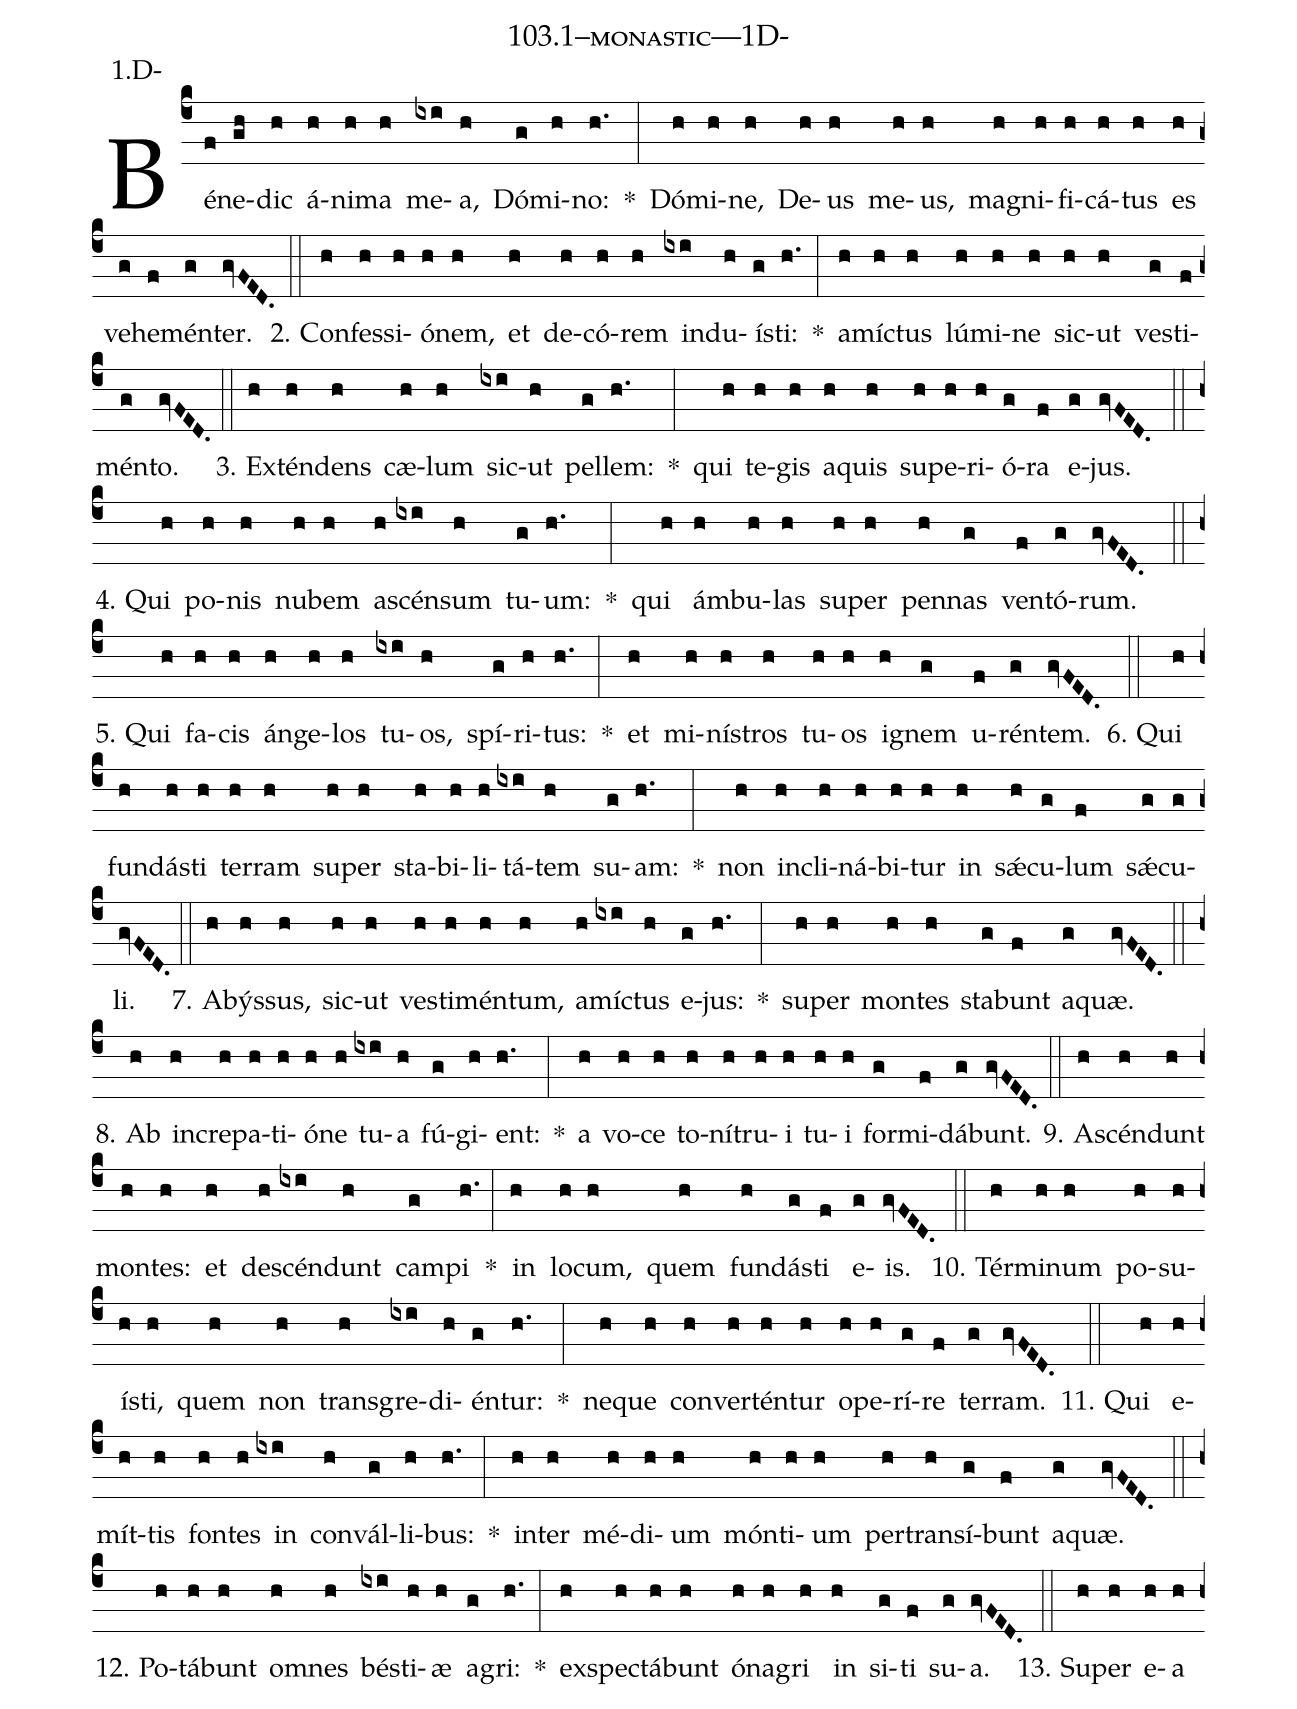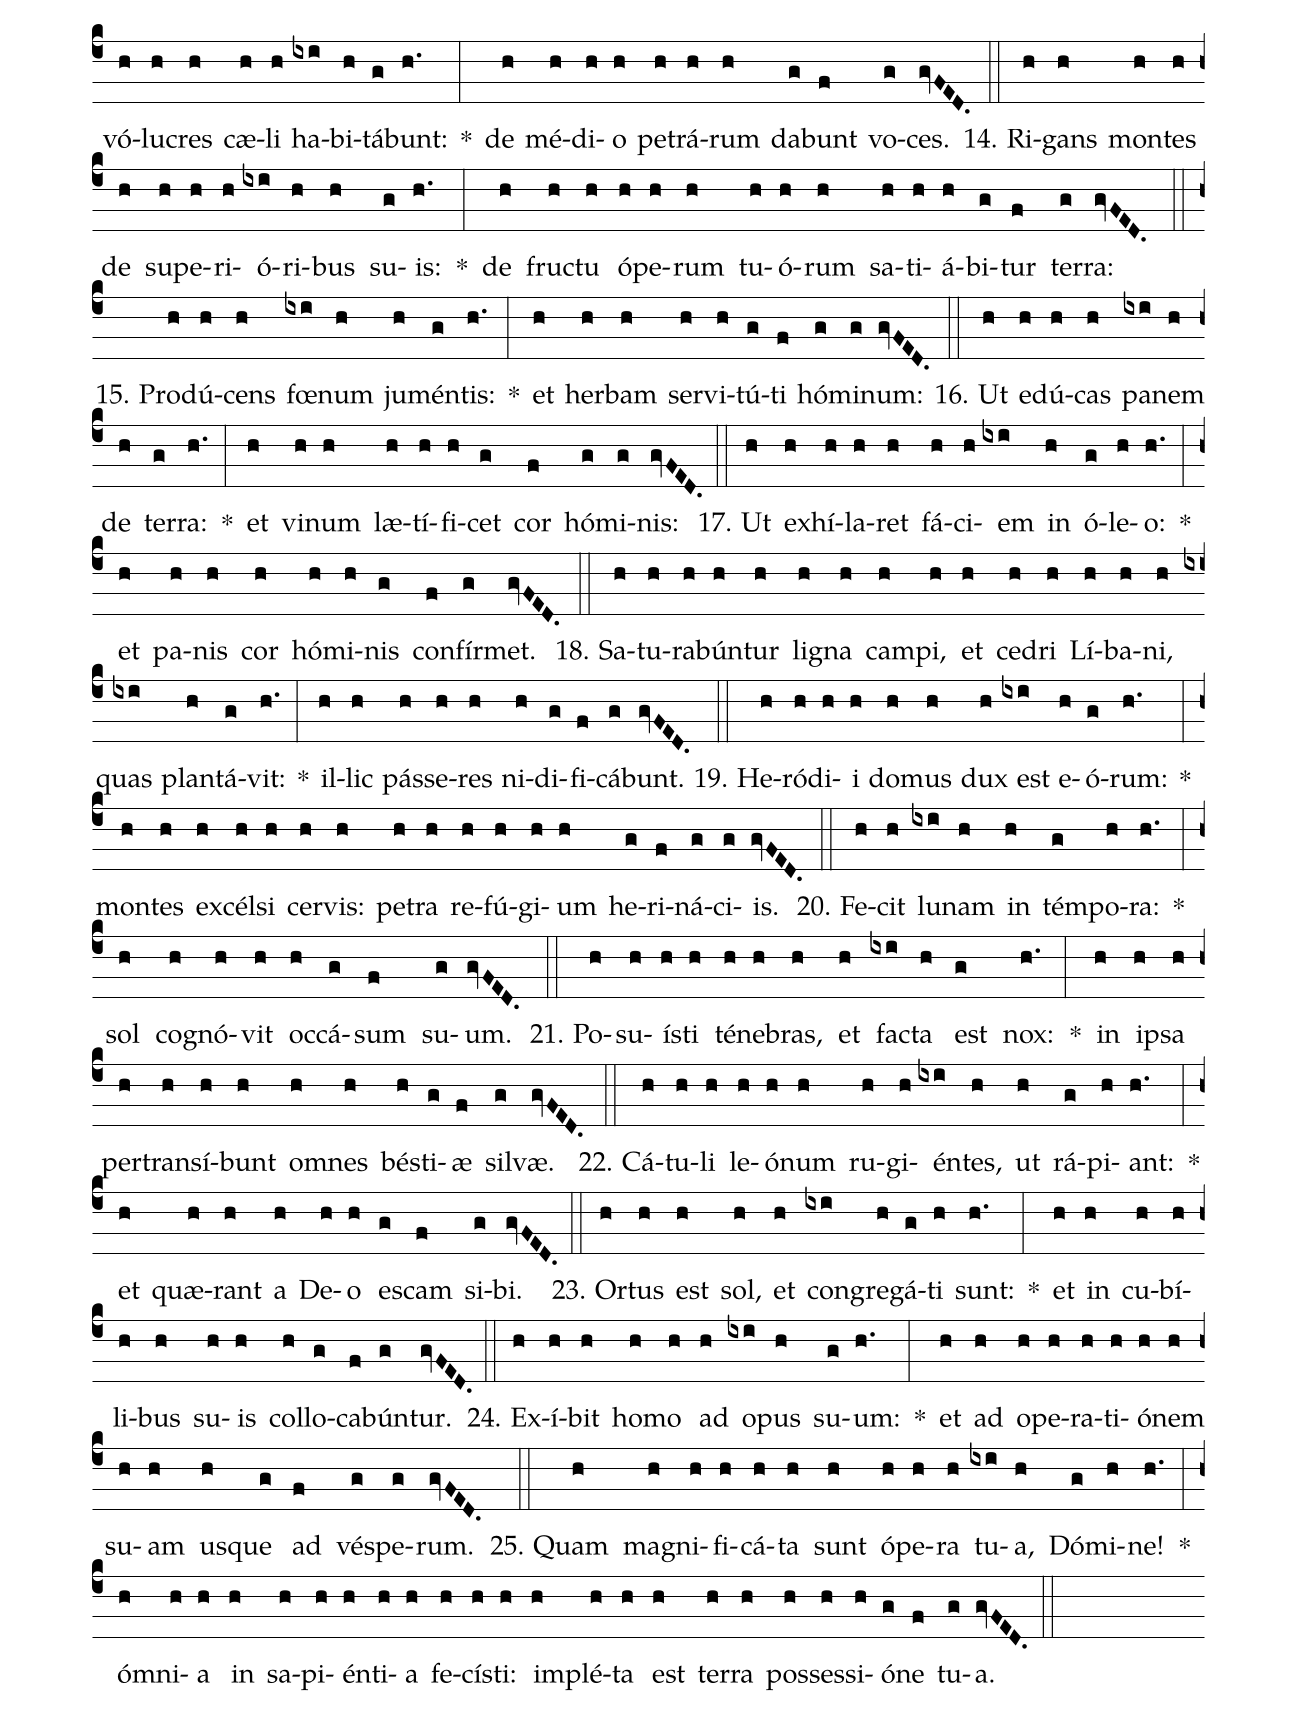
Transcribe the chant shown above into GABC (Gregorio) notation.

name: 103.1--monastic---1D-;
annotation: 1.D-;
%%
(c4)Bé(f)ne(gh)dic(h) á(h)ni(h)ma(h) me(ixi)a,(h) Dó(g)mi(h)no:(h.) *(:) Dó(h)mi(h)ne,(h) De(h)us(h) me(h)us,(h) ma(h)gni(h)fi(h)cá(h)tus(h) es(h) ve(g)he(f)mén(g)ter.(gvFED.) (::)
2. Con(h)fes(h)si(h)ó(h)nem,(h) et(h) de(h)có(h)rem(h) ind(ixi)u(h)ís(g)ti:(h.) *(:) a(h)míc(h)tus(h) lú(h)mi(h)ne(h) sic(h)ut(h) ves(g)ti(f)mén(g)to.(gvFED.) (::)
3. Ex(h)tén(h)dens(h) cæ(h)lum(h) sic(ixi)ut(h) pel(g)lem:(h.) *(:) qui(h) te(h)gis(h) a(h)quis(h) su(h)pe(h)ri(h)ó(g)ra(f) e(g)jus.(gvFED.) (::)
4. Qui(h) po(h)nis(h) nu(h)bem(h) a(h)scén(ixi)sum(h) tu(g)um:(h.) *(:) qui(h) ám(h)bu(h)las(h) su(h)per(h) pen(h)nas(g) ven(f)tó(g)rum.(gvFED.) (::)
5. Qui(h) fa(h)cis(h) án(h)ge(h)los(h) tu(ixi)os,(h) spí(g)ri(h)tus:(h.) *(:) et(h) mi(h)nís(h)tros(h) tu(h)os(h) i(h)gnem(g) u(f)rén(g)tem.(gvFED.) (::)
6. Qui(h) fun(h)dás(h)ti(h) ter(h)ram(h) su(h)per(h) sta(h)bi(h)li(h)tá(ixi)tem(h) su(g)am:(h.) *(:) non(h) in(h)cli(h)ná(h)bi(h)tur(h) in(h) sǽ(h)cu(g)lum(f) sǽ(g)cu(g)li.(gvFED.) (::)
7. A(h)býs(h)sus,(h) sic(h)ut(h) ves(h)ti(h)mén(h)tum,(h) a(h)míc(ixi)tus(h) e(g)jus:(h.) *(:) su(h)per(h) mon(h)tes(h) sta(g)bunt(f) a(g)quæ.(gvFED.) (::)
8. Ab(h) in(h)cre(h)pa(h)ti(h)ó(h)ne(h) tu(ixi)a(h) fú(g)gi(h)ent:(h.) *(:) a(h) vo(h)ce(h) to(h)ní(h)tru(h)i(h) tu(h)i(h) for(g)mi(f)dá(g)bunt.(gvFED.) (::)
9. A(h)scén(h)dunt(h) mon(h)tes:(h) et(h) de(h)scén(ixi)dunt(h) cam(g)pi(h.) *(:) in(h) lo(h)cum,(h) quem(h) fun(h)dás(g)ti(f) e(g)is.(gvFED.) (::)
10. Tér(h)mi(h)num(h) po(h)su(h)ís(h)ti,(h) quem(h) non(h) trans(h)gre(ixi)di(h)én(g)tur:(h.) *(:) ne(h)que(h) con(h)ver(h)tén(h)tur(h) o(h)pe(h)rí(g)re(f) ter(g)ram.(gvFED.) (::)
11. Qui(h) e(h)mít(h)tis(h) fon(h)tes(h) in(ixi) con(h)vál(g)li(h)bus:(h.) *(:) in(h)ter(h) mé(h)di(h)um(h) món(h)ti(h)um(h) per(h)trans(h)í(g)bunt(f) a(g)quæ.(gvFED.) (::)
12. Po(h)tá(h)bunt(h) om(h)nes(h) bés(ixi)ti(h)æ(h) a(g)gri:(h.) *(:) ex(h)spec(h)tá(h)bunt(h) ó(h)na(h)gri(h) in(h) si(g)ti(f) su(g)a.(gvFED.) (::)
13. Su(h)per(h) e(h)a(h) vó(h)lu(h)cres(h) cæ(h)li(h) ha(ixi)bi(h)tá(g)bunt:(h.) *(:) de(h) mé(h)di(h)o(h) pe(h)trá(h)rum(h) da(g)bunt(f) vo(g)ces.(gvFED.) (::)
14. Ri(h)gans(h) mon(h)tes(h) de(h) su(h)pe(h)ri(h)ó(ixi)ri(h)bus(h) su(g)is:(h.) *(:) de(h) fruc(h)tu(h) ó(h)pe(h)rum(h) tu(h)ó(h)rum(h) sa(h)ti(h)á(h)bi(g)tur(f) ter(g)ra:(gvFED.) (::)
15. Pro(h)dú(h)cens(h) fœ(ixi)num(h) ju(h)mén(g)tis:(h.) *(:) et(h) her(h)bam(h) ser(h)vi(h)tú(g)ti(f) hó(g)mi(g)num:(gvFED.) (::)
16. Ut(h) e(h)dú(h)cas(h) pa(ixi)nem(h) de(h) ter(g)ra:(h.) *(:) et(h) vi(h)num(h) læ(h)tí(h)fi(h)cet(g) cor(f) hó(g)mi(g)nis:(gvFED.) (::)
17. Ut(h) ex(h)hí(h)la(h)ret(h) fá(h)ci(h)em(ixi) in(h) ó(g)le(h)o:(h.) *(:) et(h) pa(h)nis(h) cor(h) hó(h)mi(h)nis(g) con(f)fír(g)met.(gvFED.) (::)
18. Sa(h)tu(h)ra(h)bún(h)tur(h) li(h)gna(h) cam(h)pi,(h) et(h) ce(h)dri(h) Lí(h)ba(h)ni,(h) quas(ixi) plan(h)tá(g)vit:(h.) *(:) il(h)lic(h) pás(h)se(h)res(h) ni(h)di(g)fi(f)cá(g)bunt.(gvFED.) (::)
19. He(h)ró(h)di(h)i(h) do(h)mus(h) dux(h) est(ixi) e(h)ó(g)rum:(h.) *(:) mon(h)tes(h) ex(h)cél(h)si(h) cer(h)vis:(h) pe(h)tra(h) re(h)fú(h)gi(h)um(h) he(g)ri(f)ná(g)ci(g)is.(gvFED.) (::)
20. Fe(h)cit(h) lu(ixi)nam(h) in(h) tém(g)po(h)ra:(h.) *(:) sol(h) co(h)gnó(h)vit(h) oc(h)cá(g)sum(f) su(g)um.(gvFED.) (::)
21. Po(h)su(h)ís(h)ti(h) té(h)ne(h)bras,(h) et(h) fac(ixi)ta(h) est(g) nox:(h.) *(:) in(h) ip(h)sa(h) per(h)trans(h)í(h)bunt(h) om(h)nes(h) bés(h)ti(g)æ(f) sil(g)væ.(gvFED.) (::)
22. Cá(h)tu(h)li(h) le(h)ó(h)num(h) ru(h)gi(h)én(ixi)tes,(h) ut(h) rá(g)pi(h)ant:(h.) *(:) et(h) quæ(h)rant(h) a(h) De(h)o(h) es(g)cam(f) si(g)bi.(gvFED.) (::)
23. Or(h)tus(h) est(h) sol,(h) et(h) con(ixi)gre(h)gá(g)ti(h) sunt:(h.) *(:) et(h) in(h) cu(h)bí(h)li(h)bus(h) su(h)is(h) col(h)lo(g)ca(f)bún(g)tur.(gvFED.) (::)
24. Ex(h)í(h)bit(h) ho(h)mo(h) ad(h) o(ixi)pus(h) su(g)um:(h.) *(:) et(h) ad(h) o(h)pe(h)ra(h)ti(h)ó(h)nem(h) su(h)am(h) us(h)que(g) ad(f) vés(g)pe(g)rum.(gvFED.) (::)
25. Quam(h) ma(h)gni(h)fi(h)cá(h)ta(h) sunt(h) ó(h)pe(h)ra(h) tu(ixi)a,(h) Dó(g)mi(h)ne!(h.) *(:) óm(h)ni(h)a(h) in(h) sa(h)pi(h)én(h)ti(h)a(h) fe(h)cís(h)ti:(h) im(h)plé(h)ta(h) est(h) ter(h)ra(h) pos(h)ses(h)si(h)ó(g)ne(f) tu(g)a.(gvFED.) (::)
